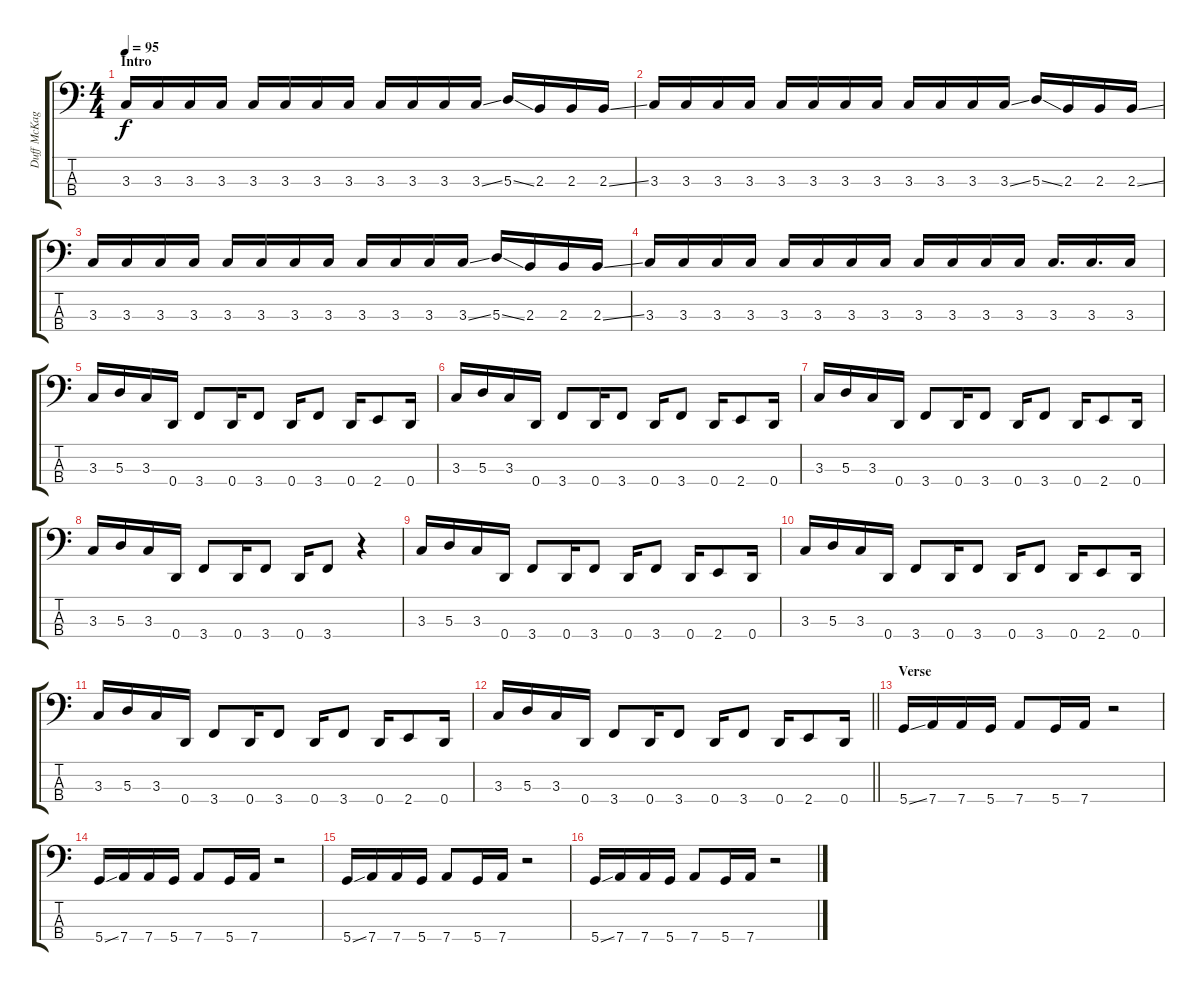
\track ("Duff McKagan" "Duff McKag") {instrument electricbassfinger}
\staff {score tabs}
\tuning (G2 D2 A1 D1) {hide}
\ts (4 4)
\section ("" "Intro")
\tempo 95
\clef f4
\ks c
3.3.16{dy f instrument electricbassfinger} 3.3.16 3.3.16 3.3.16 3.3.16 3.3.16 3.3.16 3.3.16 3.3.16 3.3.16 3.3.16 3.3{ss}.16 5.3{ss}.16 2.3.16 2.3.16 2.3{ss}.16 |
3.3.16 3.3.16 3.3.16 3.3.16 3.3.16 3.3.16 3.3.16 3.3.16 3.3.16 3.3.16 3.3.16 3.3{ss}.16 5.3{ss}.16 2.3.16 2.3.16 2.3{ss}.16 |
3.3.16 3.3.16 3.3.16 3.3.16 3.3.16 3.3.16 3.3.16 3.3.16 3.3.16 3.3.16 3.3.16 3.3{ss}.16 5.3{ss}.16 2.3.16 2.3.16 2.3{ss}.16 |
3.3.16 3.3.16 3.3.16 3.3.16 3.3.16 3.3.16 3.3.16 3.3.16 3.3.16 3.3.16 3.3.16 3.3.16 3.3.16{d} 3.3.16{d} 3.3.16 |
3.3.16 5.3.16 3.3.16 0.4.16 3.4.8 0.4.16 3.4.8 0.4.16 3.4.8 0.4.16 2.4.8 0.4.16 |
3.3.16 5.3.16 3.3.16 0.4.16 3.4.8 0.4.16 3.4.8 0.4.16 3.4.8 0.4.16 2.4.8 0.4.16 |
3.3.16 5.3.16 3.3.16 0.4.16 3.4.8 0.4.16 3.4.8 0.4.16 3.4.8 0.4.16 2.4.8 0.4.16 |
3.3.16 5.3.16 3.3.16 0.4.16 3.4.8 0.4.16 3.4.8 0.4.16 3.4.8 r.4 |
3.3.16 5.3.16 3.3.16 0.4.16 3.4.8 0.4.16 3.4.8 0.4.16 3.4.8 0.4.16 2.4.8 0.4.16 |
3.3.16 5.3.16 3.3.16 0.4.16 3.4.8 0.4.16 3.4.8 0.4.16 3.4.8 0.4.16 2.4.8 0.4.16 |
3.3.16 5.3.16 3.3.16 0.4.16 3.4.8 0.4.16 3.4.8 0.4.16 3.4.8 0.4.16 2.4.8 0.4.16 |
\barLineRight lightlight
3.3.16 5.3.16 3.3.16 0.4.16 3.4.8 0.4.16 3.4.8 0.4.16 3.4.8 0.4.16 2.4.8 0.4.16 |
\section ("" "Verse")
5.4{ss}.16 7.4.16 7.4.16 5.4.16 7.4.8 5.4.16 7.4.16 r.2 |
5.4{ss}.16 7.4.16 7.4.16 5.4.16 7.4.8 5.4.16 7.4.16 r.2 |
5.4{ss}.16 7.4.16 7.4.16 5.4.16 7.4.8 5.4.16 7.4.16 r.2 |
5.4{ss}.16 7.4.16 7.4.16 5.4.16 7.4.8 5.4.16 7.4.16 r.2
